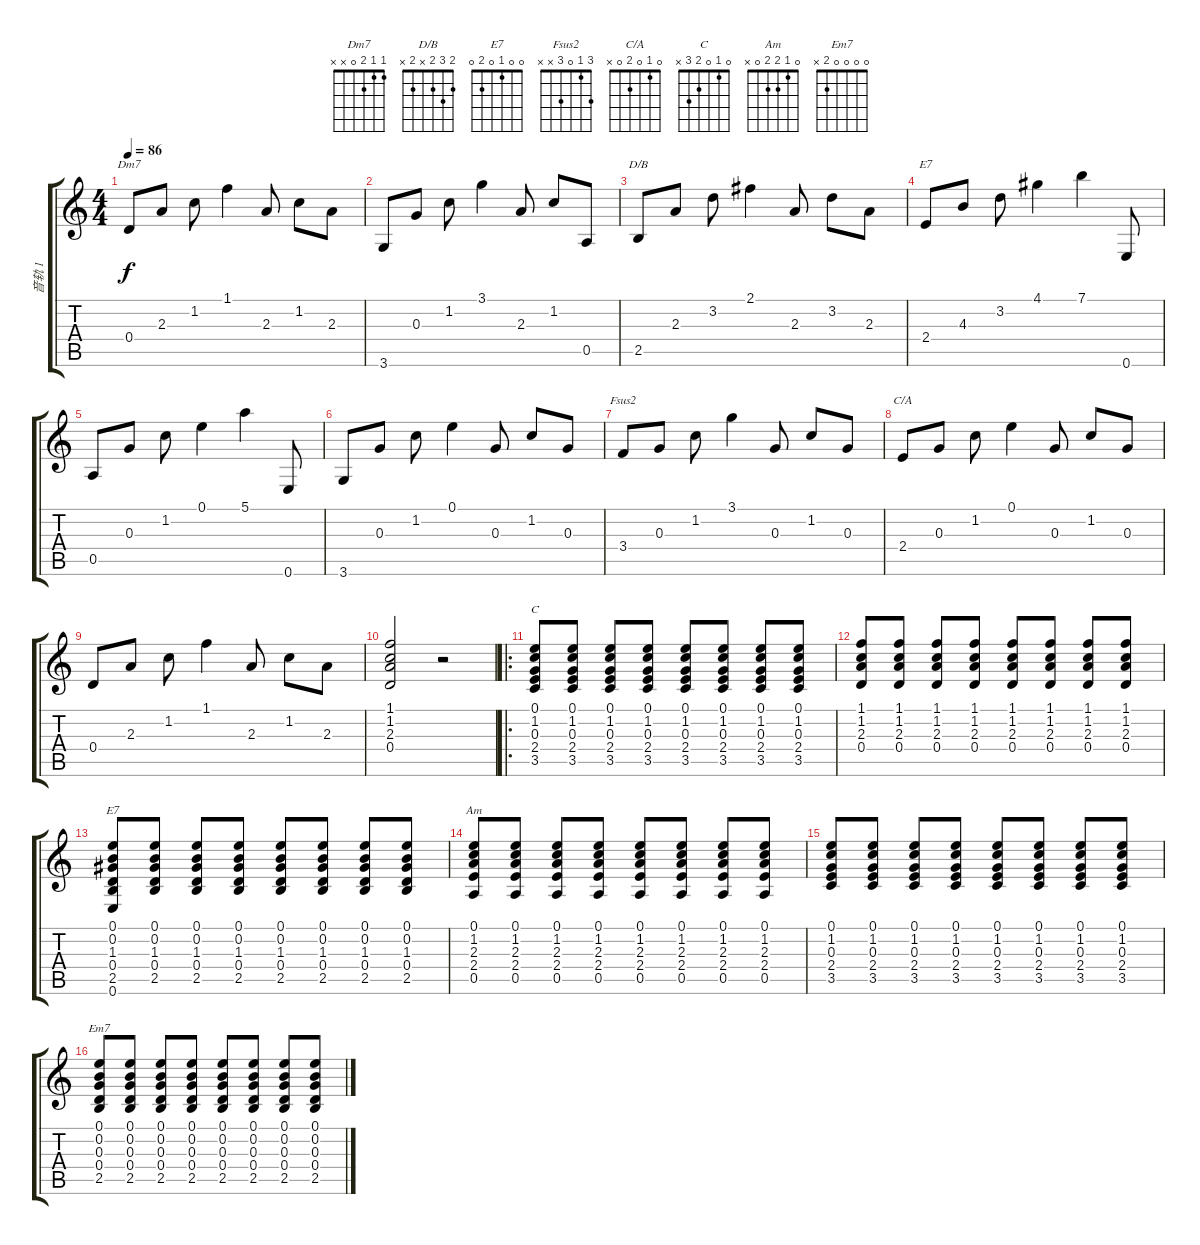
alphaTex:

\track ("音轨 1" "音轨 1") {instrument acousticguitarsteel}
\staff {score tabs}
\tuning (E4 B3 G3 D3 A2 E2) {hide}
\chord ("Dm7" 1 1 2 0 x x)
\chord ("D/B" 2 3 2 x 2 x)
\chord ("E7" 4 3 4 2 x x)
\chord ("Fsus2" 3 1 0 3 x x)
\chord ("C/A" 0 1 0 2 0 x)
\chord ("C" 0 1 0 2 3 x)
\chord ("E7" 0 0 1 0 2 0)
\chord ("Am" 0 1 2 2 0 x)
\chord ("Em7" 0 0 0 0 2 x)
\ts (4 4)
\tempo 86
\clef g2
\ks c
0.4.8{ch "Dm7" dy f} 2.3.8 1.2.8 1.1.4 2.3.8 1.2.8 2.3.8 |
3.6.8 0.3.8 1.2.8 3.1.4 2.3.8 1.2.8 0.5.8 |
2.5.8{ch "D/B"} 2.3.8 3.2.8 2.1.4 2.3.8 3.2.8 2.3.8 |
2.4.8{ch "E7"} 4.3.8 3.2.8 4.1.4 7.1.4 0.6.8 |
0.5.8 0.3.8 1.2.8 0.1.4 5.1.4 0.6.8 |
3.6.8 0.3.8 1.2.8 0.1.4 0.3.8 1.2.8 0.3.8 |
3.4.8{ch "Fsus2"} 0.3.8 1.2.8 3.1.4 0.3.8 1.2.8 0.3.8 |
2.4.8{ch "C/A"} 0.3.8 1.2.8 0.1.4 0.3.8 1.2.8 0.3.8 |
0.4.8 2.3.8 1.2.8 1.1.4 2.3.8 1.2.8 2.3.8 |
(1.1 1.2 2.3 0.4).2 r.2 |
\ro
(0.1 1.2 0.3 2.4 3.5).8{ch "C"} (0.1 1.2 0.3 2.4 3.5).8 (0.1 1.2 0.3 2.4 3.5).8 (0.1 1.2 0.3 2.4 3.5).8 (0.1 1.2 0.3 2.4 3.5).8 (0.1 1.2 0.3 2.4 3.5).8 (0.1 1.2 0.3 2.4 3.5).8 (0.1 1.2 0.3 2.4 3.5).8 |
(1.1 1.2 2.3 0.4).8 (1.1 1.2 2.3 0.4).8 (1.1 1.2 2.3 0.4).8 (1.1 1.2 2.3 0.4).8 (1.1 1.2 2.3 0.4).8 (1.1 1.2 2.3 0.4).8 (1.1 1.2 2.3 0.4).8 (1.1 1.2 2.3 0.4).8 |
(0.1 0.2 1.3 0.4 2.5 0.6).8{ch "E7"} (0.1 0.2 1.3 0.4 2.5).8 (0.1 0.2 1.3 0.4 2.5).8 (0.1 0.2 1.3 0.4 2.5).8 (0.1 0.2 1.3 0.4 2.5).8 (0.1 0.2 1.3 0.4 2.5).8 (0.1 0.2 1.3 0.4 2.5).8 (0.1 0.2 1.3 0.4 2.5).8 |
(0.1 1.2 2.3 2.4 0.5).8{ch "Am"} (0.1 1.2 2.3 2.4 0.5).8 (0.1 1.2 2.3 2.4 0.5).8 (0.1 1.2 2.3 2.4 0.5).8 (0.1 1.2 2.3 2.4 0.5).8 (0.1 1.2 2.3 2.4 0.5).8 (0.1 1.2 2.3 2.4 0.5).8 (0.1 1.2 2.3 2.4 0.5).8 |
(0.1 1.2 0.3 2.4 3.5).8 (0.1 1.2 0.3 2.4 3.5).8 (0.1 1.2 0.3 2.4 3.5).8 (0.1 1.2 0.3 2.4 3.5).8 (0.1 1.2 0.3 2.4 3.5).8 (0.1 1.2 0.3 2.4 3.5).8 (0.1 1.2 0.3 2.4 3.5).8 (0.1 1.2 0.3 2.4 3.5).8 |
(0.1 0.2 0.3 0.4 2.5).8{ch "Em7"} (0.1 0.2 0.3 0.4 2.5).8 (0.1 0.2 0.3 0.4 2.5).8 (0.1 0.2 0.3 0.4 2.5).8 (0.1 0.2 0.3 0.4 2.5).8 (0.1 0.2 0.3 0.4 2.5).8 (0.1 0.2 0.3 0.4 2.5).8 (0.1 0.2 0.3 0.4 2.5).8
